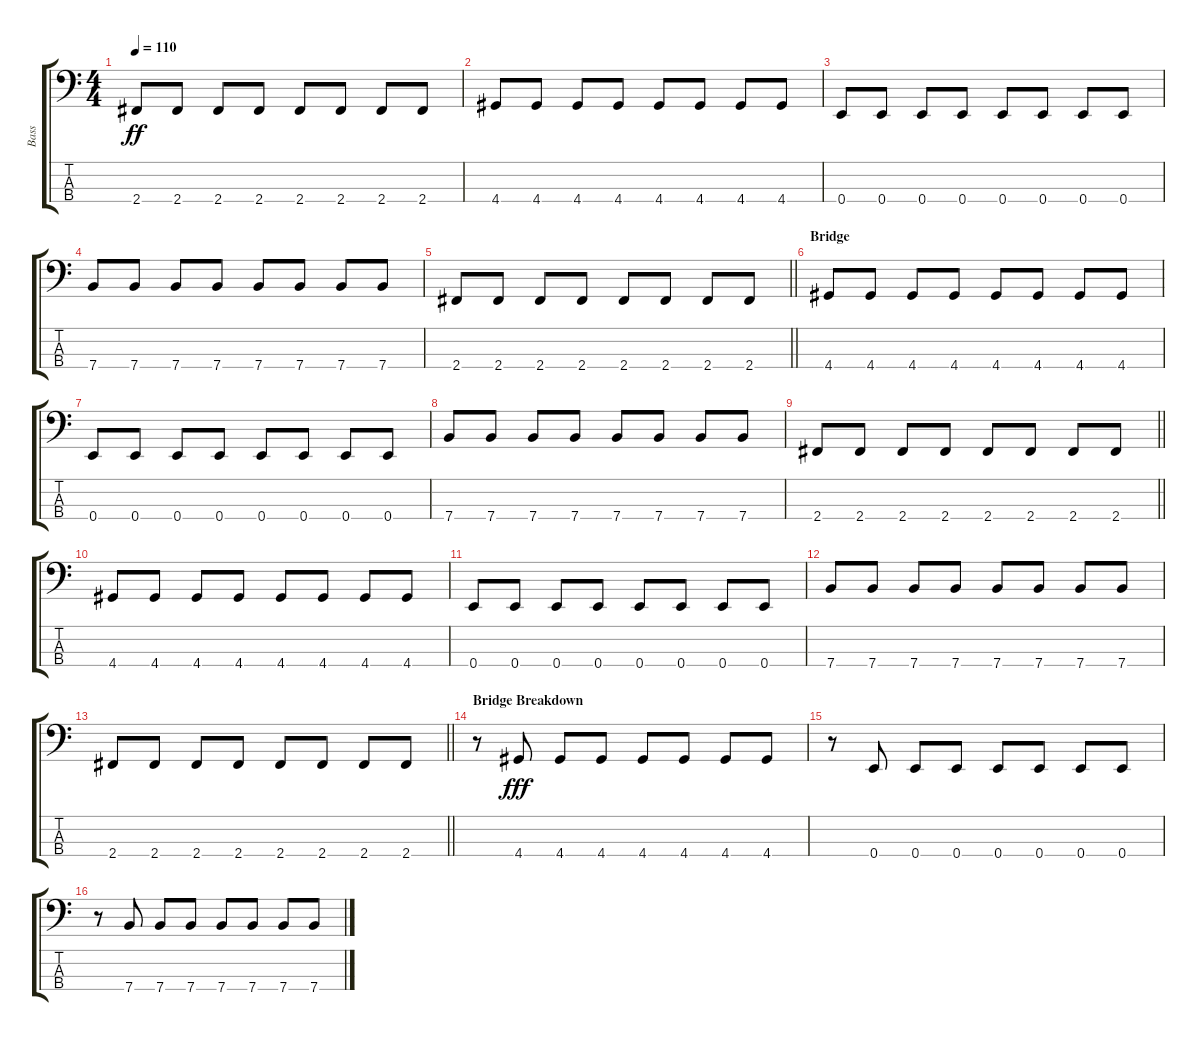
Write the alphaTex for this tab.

\track ("Bass" "Bass") {instrument electricbassfinger}
\staff {score tabs}
\tuning (G2 D2 A1 E1) {hide}
\ts (4 4)
\tempo 110
\clef f4
\ks c
2.4.8{dy ff} 2.4.8 2.4.8 2.4.8 2.4.8 2.4.8 2.4.8 2.4.8 |
4.4.8 4.4.8 4.4.8 4.4.8 4.4.8 4.4.8 4.4.8 4.4.8 |
0.4.8 0.4.8 0.4.8 0.4.8 0.4.8 0.4.8 0.4.8 0.4.8 |
7.4.8 7.4.8 7.4.8 7.4.8 7.4.8 7.4.8 7.4.8 7.4.8 |
\barLineRight lightlight
2.4.8 2.4.8 2.4.8 2.4.8 2.4.8 2.4.8 2.4.8 2.4.8 |
\section ("" "Bridge")
4.4.8 4.4.8 4.4.8 4.4.8 4.4.8 4.4.8 4.4.8 4.4.8 |
0.4.8 0.4.8 0.4.8 0.4.8 0.4.8 0.4.8 0.4.8 0.4.8 |
7.4.8 7.4.8 7.4.8 7.4.8 7.4.8 7.4.8 7.4.8 7.4.8 |
\barLineRight lightlight
2.4.8 2.4.8 2.4.8 2.4.8 2.4.8 2.4.8 2.4.8 2.4.8 |
4.4.8 4.4.8 4.4.8 4.4.8 4.4.8 4.4.8 4.4.8 4.4.8 |
0.4.8 0.4.8 0.4.8 0.4.8 0.4.8 0.4.8 0.4.8 0.4.8 |
7.4.8 7.4.8 7.4.8 7.4.8 7.4.8 7.4.8 7.4.8 7.4.8 |
\barLineRight lightlight
2.4.8 2.4.8 2.4.8 2.4.8 2.4.8 2.4.8 2.4.8 2.4.8 |
\section ("" "Bridge Breakdown")
r.8 4.4.8{dy fff} 4.4.8 4.4.8 4.4.8 4.4.8 4.4.8 4.4.8 |
r.8 0.4.8 0.4.8 0.4.8 0.4.8 0.4.8 0.4.8 0.4.8 |
r.8 7.4.8 7.4.8 7.4.8 7.4.8 7.4.8 7.4.8 7.4.8
